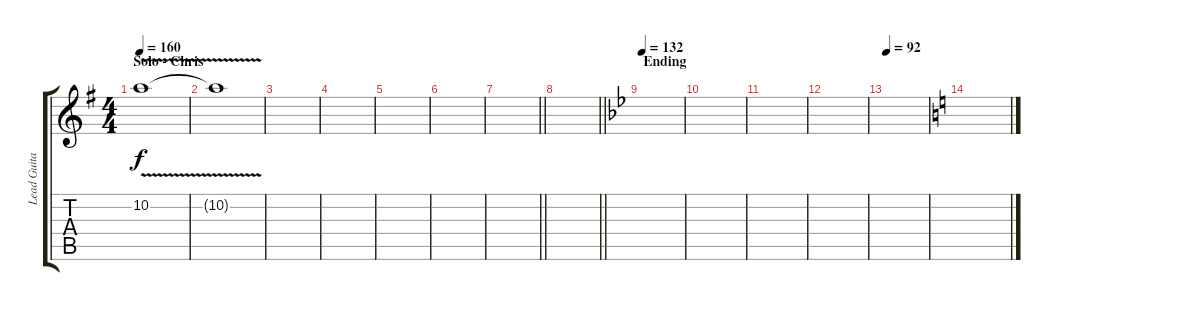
\track ("Lead Guitar 1 (Mustaine)" "Lead Guita") {instrument distortionguitar}
\staff {score tabs}
\tuning (E4 B3 G3 D3 A2 E2) {hide}
\ts (4 4)
\section ("" "Solo - Chris")
\tempo 160
\clef g2
\ks g
10.2{v}.1{dy f volume 13} |
10.2{v t}.1 |
|
|
|
|
\barLineRight lightlight
|
\barLineRight lightlight
|
\section ("" "Ending")
\tempo 132
\ks bb
|
|
|
|
\tempo 92
|
\ks c
